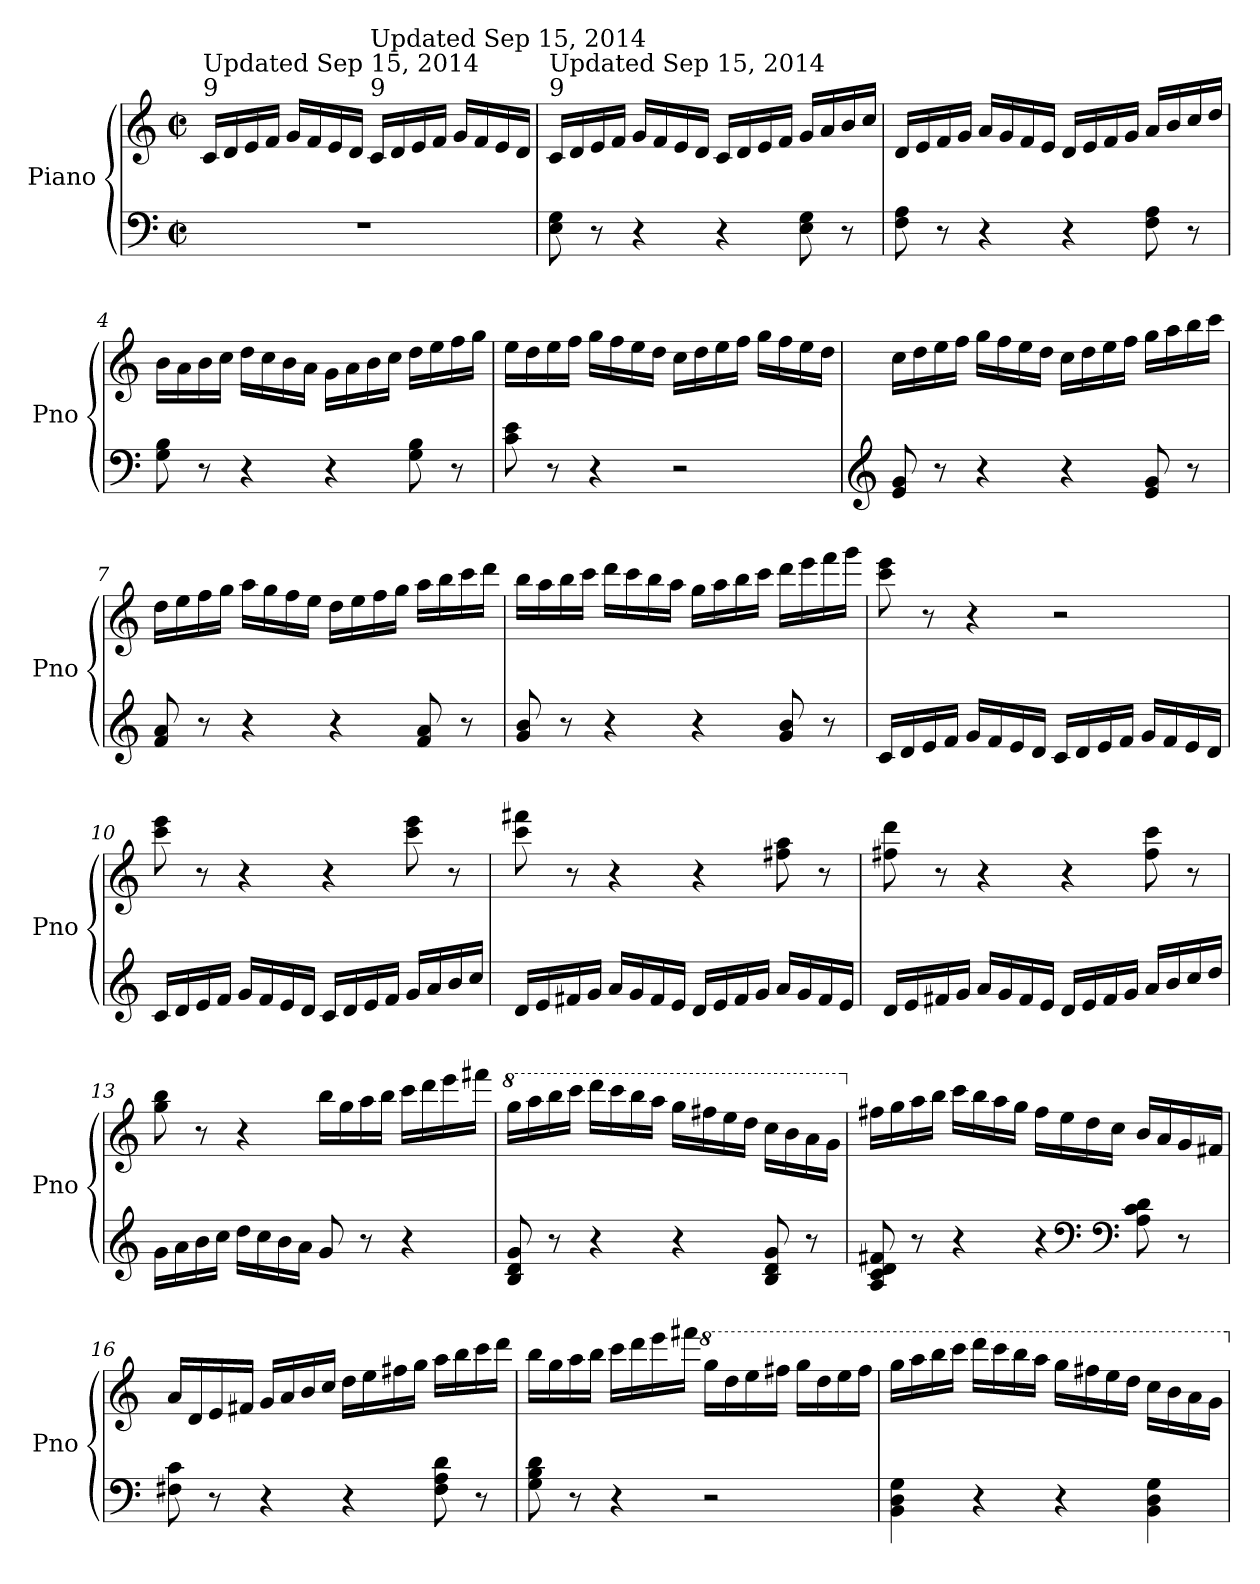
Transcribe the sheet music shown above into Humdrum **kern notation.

**kern	**kern
*part1	*part1
*staff2	*staff1
*I"Piano	*
*I'Pno	*
*clefF4	*clefG2
*k[]	*k[]
*M4/4	*M4/4
*met(c|)	*met(c|)
=1	=1
!	!LO:TX:a:t=9
!	!LO:TX:a:t=Updated Sep 15, 2014
1r	16c/LL
.	16d/
.	16e/
.	16f/JJ
.	16g/LL
.	16f/
.	16e/
.	16d/JJ
!	!LO:TX:a:t=9
!	!LO:TX:a:t=Updated Sep 15, 2014
.	16c/LL
.	16d/
.	16e/
.	16f/JJ
.	16g/LL
.	16f/
.	16e/
.	16d/JJ
=2	=2
!	!LO:TX:a:t=9
!	!LO:TX:a:t=Updated Sep 15, 2014
8E\<< 8G\<<	16c/LL
.	16d/
8r	16e/
.	16f/JJ
4r	16g/LL
.	16f/
.	16e/
.	16d/JJ
4r	16c/LL
.	16d/
.	16e/
.	16f/JJ
8E\<< 8G\<<	16g/LL
.	16a/
8r	16b/
.	16cc/JJ
=3	=3
8F\<< 8A\<<	16d/LL
.	16e/
8r	16f/
.	16g/JJ
4r	16a/LL
.	16g/
.	16f/
.	16e/JJ
4r	16d/LL
.	16e/
.	16f/
.	16g/JJ
8F\<< 8A\<<	16a/LL
.	16b/
8r	16cc/
.	16dd/JJ
!!LO:LB:g=z
=4	=4
8G\<< 8B\<<	16b\LL
.	16a\
8r	16b\
.	16cc\JJ
4r	16dd\LL
.	16cc\
.	16b\
.	16a\JJ
4r	16g\LL
.	16a\
.	16b\
.	16cc\JJ
8G\<< 8B\<<	16dd\LL
.	16ee\
8r	16ff\
.	16gg\JJ
=5	=5
8c\<< 8e\<<	16ee\LL
.	16dd\
8r	16ee\
.	16ff\JJ
4r	16gg\LL
.	16ff\
.	16ee\
.	16dd\JJ
2r	16cc\LL
.	16dd\
.	16ee\
.	16ff\JJ
.	16gg\LL
.	16ff\
.	16ee\
.	16dd\JJ
=6	=6
*clefG2	*
8e/<< 8g/<<	16cc\LL
.	16dd\
8r	16ee\
.	16ff\JJ
4r	16gg\LL
.	16ff\
.	16ee\
.	16dd\JJ
4r	16cc\LL
.	16dd\
.	16ee\
.	16ff\JJ
8e/<< 8g/<<	16gg\LL
.	16aa\
8r	16bb\
.	16ccc\JJ
!!LO:LB:g=z
=7	=7
8f/<< 8a/<<	16dd\LL
.	16ee\
8r	16ff\
.	16gg\JJ
4r	16aa\LL
.	16gg\
.	16ff\
.	16ee\JJ
4r	16dd\LL
.	16ee\
.	16ff\
.	16gg\JJ
8f/<< 8a/<<	16aa\LL
.	16bb\
8r	16ccc\
.	16ddd\JJ
=8	=8
8g/<< 8b/<<	16bb\LL
.	16aa\
8r	16bb\
.	16ccc\JJ
4r	16ddd\LL
.	16ccc\
.	16bb\
.	16aa\JJ
4r	16gg\LL
.	16aa\
.	16bb\
.	16ccc\JJ
8g/<< 8b/<<	16ddd\LL
.	16eee\
8r	16fff\
.	16ggg\JJ
=9	=9
16c</LL	8ccc\ 8eee\
16d</	.
16e</	8r
16f</JJ	.
16g</LL	4r
16f</	.
16e</	.
16d</JJ	.
16c</LL	2r
16d</	.
16e</	.
16f</JJ	.
16g</LL	.
16f</	.
16e</	.
16d</JJ	.
!!LO:LB:g=z
=10	=10
16c</LL	8ccc\ 8eee\
16d</	.
16e</	8r
16f</JJ	.
16g</LL	4r
16f</	.
16e</	.
16d</JJ	.
16c</LL	4r
16d</	.
16e</	.
16f</JJ	.
16g</LL	8ccc\ 8eee\
16a</	.
16b</	8r
16cc</JJ	.
=11	=11
16d</LL	8ccc\ 8fff#X\
16e</	.
16f#X</	8r
16g</JJ	.
16a</LL	4r
16g</	.
16f#</	.
16e</JJ	.
16d</LL	4r
16e</	.
16f#</	.
16g</JJ	.
16a</LL	8ff#X\ 8aa\
16g</	.
16f#</	8r
16e</JJ	.
=12	=12
16d</LL	8ff#X\ 8ddd\
16e</	.
16f#X</	8r
16g</JJ	.
16a</LL	4r
16g</	.
16f#</	.
16e</JJ	.
16d</LL	4r
16e</	.
16f#</	.
16g</JJ	.
16a</LL	8ff#\ 8ccc\
16b</	.
16cc</	8r
16dd</JJ	.
!!LO:LB:g=z
=13	=13
16g<\LL	8gg\ 8bb\
16a<\	.
16b<\	8r
16cc<\JJ	.
16dd<\LL	4r
16cc<\	.
16b<\	.
16a<\JJ	.
8g</	16bb\LL
.	16gg\
8r	16aa\
.	16bb\JJ
4r	16ccc\LL
.	16ddd\
.	16eee\
.	16fff#X\JJ
=14	=14
*	*8va
8B/<<< 8d/<<< 8g/<<<	16ggg\LL
.	16aaa\
8r	16bbb\
.	16cccc\JJ
4r	16dddd\LL
.	16cccc\
.	16bbb\
.	16aaa\JJ
4r	16ggg\LL
.	16fff#X\
.	16eee\
.	16ddd\JJ
8B/<<< 8d/<<< 8g/<<<	16ccc\LL
.	16bb\
8r	16aa\
.	16gg\JJ
=15	=15
*	*X8va
8A/<<<< 8c/<<<< 8d/<<<< 8f#X/<<<<	16ff#X\LL
.	16gg\
8r	16aa\
.	16bb\JJ
4r	16ccc\LL
.	16bb\
.	16aa\
.	16gg\JJ
4r	16ff#\LL
.	16ee\
*clefF4	*
.	16dd\
.	16cc\JJ
*clefF4	*
8A\<<< 8c\<<< 8d\<<<	16b/LL
.	16a/
8r	16g/
.	16f#X/JJ
!!LO:LB:g=z
=16	=16
8F#X\<< 8c\<<	16a/LL
.	16d/
8r	16e/
.	16f#X/JJ
4r	16g/LL
.	16a/
.	16b/
.	16cc/JJ
4r	16dd\LL
.	16ee\
.	16ff#X\
.	16gg\JJ
8F#\<<< 8A\<<< 8d\<<<	16aa\LL
.	16bb\
8r	16ccc\
.	16ddd\JJ
=17	=17
8G\<<< 8B\<<< 8d\<<<	16bb\LL
.	16gg\
8r	16aa\
.	16bb\JJ
4r	16ccc\LL
.	16ddd\
.	16eee\
.	16fff#X\JJ
*	*8va
2r	16ggg\LL
.	16ddd\
.	16eee\
.	16fff#X\JJ
.	16ggg\LL
.	16ddd\
.	16eee\
.	16fff#\JJ
=18	=18
4BB\<<< 4D\<<< 4G\<<<	16ggg\LL
.	16aaa\
.	16bbb\
.	16cccc\JJ
4r	16dddd\LL
.	16cccc\
.	16bbb\
.	16aaa\JJ
4r	16ggg\LL
.	16fff#X\
.	16eee\
.	16ddd\JJ
4BB\<<< 4D\<<< 4G\<<<	16ccc\LL
.	16bb\
.	16aa\
.	16gg\JJ
*	*X8va
=	=
*-	*-
